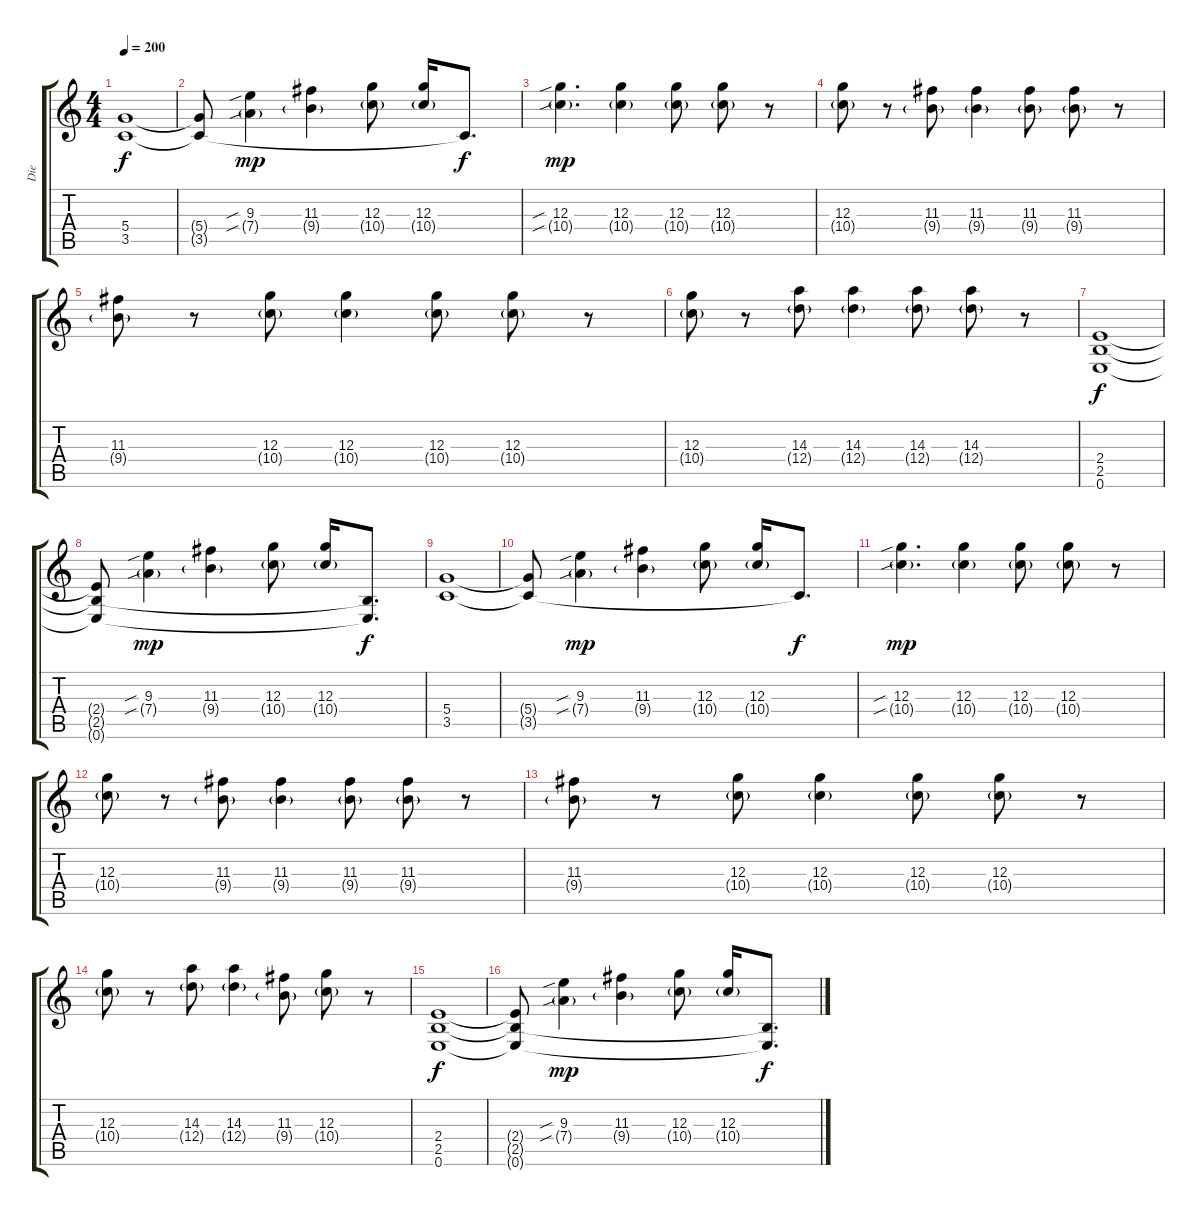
\track ("Die" "Die") {instrument overdrivenguitar}
\staff {score tabs}
\tuning (E4 B3 G3 D3 A2 E2) {hide}
\ts (4 4)
\tempo 200
\clef g2
\ks c
(5.4 3.5).1{dy f} |
(5.4{t} 3.5{t}).8 (9.3{sib} 7.4{sib g}).4{dy mp} (11.3 9.4{g}).4 (12.3 10.4{g}).8 (12.3 10.4{g}).16 3.5{t}.8{d dy f} |
(12.3{sib} 10.4{sib g}).4{d dy mp} (12.3 10.4{g}).4 (12.3 10.4{g}).8 (12.3 10.4{g}).8 r.8 |
(12.3 10.4{g}).8 r.8 (11.3 9.4{g}).8 (11.3 9.4{g}).4 (11.3 9.4{g}).8 (11.3 9.4{g}).8 r.8 |
(11.3 9.4{g}).8 r.8 (12.3 10.4{g}).8 (12.3 10.4{g}).4 (12.3 10.4{g}).8 (12.3 10.4{g}).8 r.8 |
(12.3 10.4{g}).8 r.8 (14.3 12.4{g}).8 (14.3 12.4{g}).4 (14.3 12.4{g}).8 (14.3 12.4{g}).8 r.8 |
(2.4 2.5 0.6).1{dy f} |
(2.4{t} 2.5{t} 0.6{t}).8 (9.3{sib} 7.4{sib g}).4{dy mp} (11.3 9.4{g}).4 (12.3 10.4{g}).8 (12.3 10.4{g}).16 (2.5{t} 0.6{t}).8{d dy f} |
(5.4 3.5).1 |
(5.4{t} 3.5{t}).8 (9.3{sib} 7.4{sib g}).4{dy mp} (11.3 9.4{g}).4 (12.3 10.4{g}).8 (12.3 10.4{g}).16 3.5{t}.8{d dy f} |
(12.3{sib} 10.4{sib g}).4{d dy mp} (12.3 10.4{g}).4 (12.3 10.4{g}).8 (12.3 10.4{g}).8 r.8 |
(12.3 10.4{g}).8 r.8 (11.3 9.4{g}).8 (11.3 9.4{g}).4 (11.3 9.4{g}).8 (11.3 9.4{g}).8 r.8 |
(11.3 9.4{g}).8 r.8 (12.3 10.4{g}).8 (12.3 10.4{g}).4 (12.3 10.4{g}).8 (12.3 10.4{g}).8 r.8 |
(12.3 10.4{g}).8 r.8 (14.3 12.4{g}).8 (14.3 12.4{g}).4 (11.3 9.4{g}).8 (12.3 10.4{g}).8 r.8 |
(2.4 2.5 0.6).1{dy f} |
(2.4{t} 2.5{t} 0.6{t}).8 (9.3{sib} 7.4{sib g}).4{dy mp} (11.3 9.4{g}).4 (12.3 10.4{g}).8 (12.3 10.4{g}).16 (2.5{t} 0.6{t}).8{d dy f}
